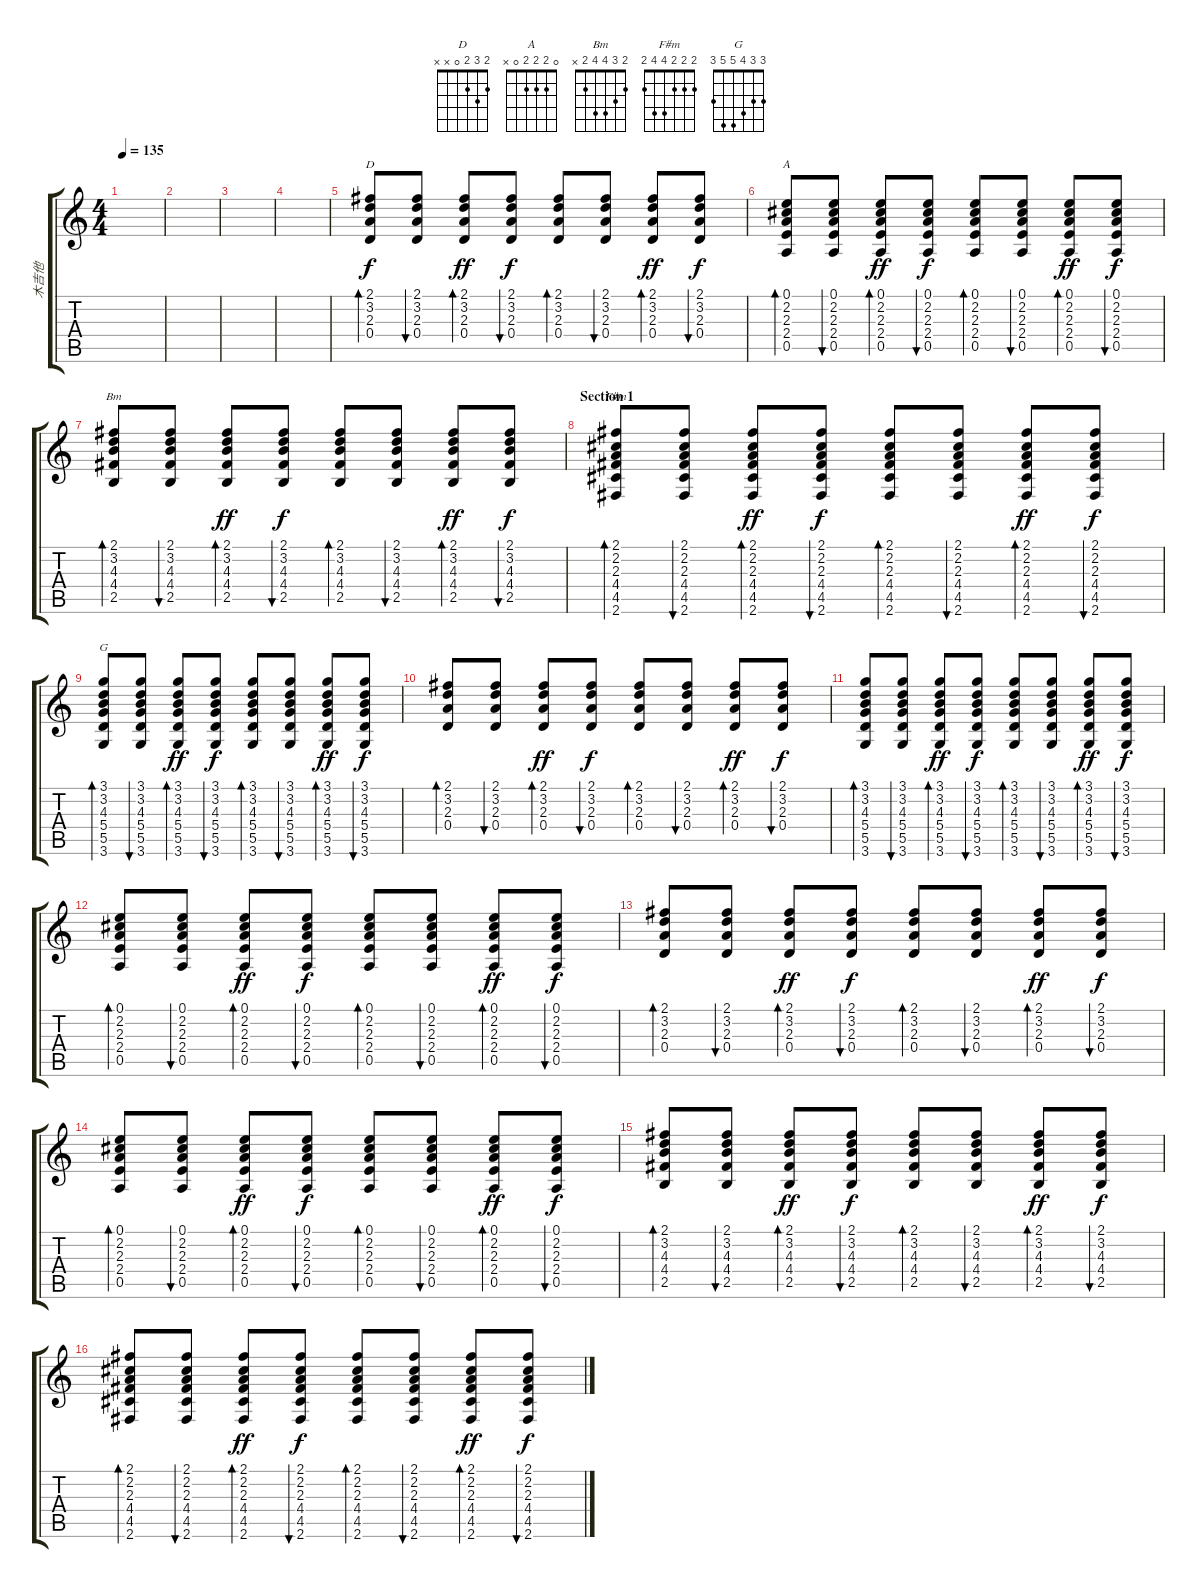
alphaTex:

\track ("木吉他" "木吉他") {instrument acousticguitarsteel}
\staff {score tabs}
\tuning (E4 B3 G3 D3 A2 E2) {hide}
\chord ("D" 2 3 2 0 x x)
\chord ("A" 0 2 2 2 0 x)
\chord ("Bm" 2 3 4 4 2 x)
\chord ("F#m" 2 2 2 4 4 2)
\chord ("G" 3 3 4 5 5 3)
\ts (4 4)
\tempo 135
\clef g2
\ks c
|
|
|
|
(2.1 3.2 2.3 0.4).8{bd 30 ch "D"} (2.1 3.2 2.3 0.4).8{bu 60} (2.1 3.2 2.3 0.4).8{bd 60 dy ff} (2.1 3.2 2.3 0.4).8{bu 60 dy f} (2.1 3.2 2.3 0.4).8{bd 60} (2.1 3.2 2.3 0.4).8{bu 60} (2.1 3.2 2.3 0.4).8{bd 60 dy ff} (2.1 3.2 2.3 0.4).8{bu 60 dy f} |
(0.1 2.2 2.3 2.4 0.5).8{bd 60 ch "A"} (0.1 2.2 2.3 2.4 0.5).8{bu 60} (0.1 2.2 2.3 2.4 0.5).8{bd 60 dy ff} (0.1 2.2 2.3 2.4 0.5).8{bu 60 dy f} (0.1 2.2 2.3 2.4 0.5).8{bd 60} (0.1 2.2 2.3 2.4 0.5).8{bu 60} (0.1 2.2 2.3 2.4 0.5).8{bd 60 dy ff} (0.1 2.2 2.3 2.4 0.5).8{bu 60 dy f} |
(2.1 3.2 4.3 4.4 2.5).8{bd 60 ch "Bm"} (2.1 3.2 4.3 4.4 2.5).8{bu 60} (2.1 3.2 4.3 4.4 2.5).8{bd 60 dy ff} (2.1 3.2 4.3 4.4 2.5).8{bu 60 dy f} (2.1 3.2 4.3 4.4 2.5).8{bd 60} (2.1 3.2 4.3 4.4 2.5).8{bu 60} (2.1 3.2 4.3 4.4 2.5).8{bd 60 dy ff} (2.1 3.2 4.3 4.4 2.5).8{bu 60 dy f} |
\section ("" "Section 1")
(2.1 2.2 2.3 4.4 4.5 2.6).8{bd 60 ch "F#m"} (2.1 2.2 2.3 4.4 4.5 2.6).8{bu 60} (2.1 2.2 2.3 4.4 4.5 2.6).8{bd 60 dy ff} (2.1 2.2 2.3 4.4 4.5 2.6).8{bu 60 dy f} (2.1 2.2 2.3 4.4 4.5 2.6).8{bd 60} (2.1 2.2 2.3 4.4 4.5 2.6).8{bu 60} (2.1 2.2 2.3 4.4 4.5 2.6).8{bd 60 dy ff} (2.1 2.2 2.3 4.4 4.5 2.6).8{bu 60 dy f} |
(3.1 3.2 4.3 5.4 5.5 3.6).8{bd 60 ch "G"} (3.1 3.2 4.3 5.4 5.5 3.6).8{bu 60} (3.1 3.2 4.3 5.4 5.5 3.6).8{bd 60 dy ff} (3.1 3.2 4.3 5.4 5.5 3.6).8{bu 60 dy f} (3.1 3.2 4.3 5.4 5.5 3.6).8{bd 60} (3.1 3.2 4.3 5.4 5.5 3.6).8{bu 60} (3.1 3.2 4.3 5.4 5.5 3.6).8{bd 60 dy ff} (3.1 3.2 4.3 5.4 5.5 3.6).8{bu 60 dy f} |
(2.1 3.2 2.3 0.4).8{bd 30} (2.1 3.2 2.3 0.4).8{bu 60} (2.1 3.2 2.3 0.4).8{bd 60 dy ff} (2.1 3.2 2.3 0.4).8{bu 60 dy f} (2.1 3.2 2.3 0.4).8{bd 60} (2.1 3.2 2.3 0.4).8{bu 60} (2.1 3.2 2.3 0.4).8{bd 60 dy ff} (2.1 3.2 2.3 0.4).8{bu 60 dy f} |
(3.1 3.2 4.3 5.4 5.5 3.6).8{bd 60} (3.1 3.2 4.3 5.4 5.5 3.6).8{bu 60} (3.1 3.2 4.3 5.4 5.5 3.6).8{bd 60 dy ff} (3.1 3.2 4.3 5.4 5.5 3.6).8{bu 60 dy f} (3.1 3.2 4.3 5.4 5.5 3.6).8{bd 60} (3.1 3.2 4.3 5.4 5.5 3.6).8{bu 60} (3.1 3.2 4.3 5.4 5.5 3.6).8{bd 60 dy ff} (3.1 3.2 4.3 5.4 5.5 3.6).8{bu 60 dy f} |
(0.1 2.2 2.3 2.4 0.5).8{bd 60} (0.1 2.2 2.3 2.4 0.5).8{bu 60} (0.1 2.2 2.3 2.4 0.5).8{bd 60 dy ff} (0.1 2.2 2.3 2.4 0.5).8{bu 60 dy f} (0.1 2.2 2.3 2.4 0.5).8{bd 60} (0.1 2.2 2.3 2.4 0.5).8{bu 60} (0.1 2.2 2.3 2.4 0.5).8{bd 60 dy ff} (0.1 2.2 2.3 2.4 0.5).8{bu 60 dy f} |
(2.1 3.2 2.3 0.4).8{bd 30} (2.1 3.2 2.3 0.4).8{bu 60} (2.1 3.2 2.3 0.4).8{bd 60 dy ff} (2.1 3.2 2.3 0.4).8{bu 60 dy f} (2.1 3.2 2.3 0.4).8{bd 60} (2.1 3.2 2.3 0.4).8{bu 60} (2.1 3.2 2.3 0.4).8{bd 60 dy ff} (2.1 3.2 2.3 0.4).8{bu 60 dy f} |
(0.1 2.2 2.3 2.4 0.5).8{bd 60} (0.1 2.2 2.3 2.4 0.5).8{bu 60} (0.1 2.2 2.3 2.4 0.5).8{bd 60 dy ff} (0.1 2.2 2.3 2.4 0.5).8{bu 60 dy f} (0.1 2.2 2.3 2.4 0.5).8{bd 60} (0.1 2.2 2.3 2.4 0.5).8{bu 60} (0.1 2.2 2.3 2.4 0.5).8{bd 60 dy ff} (0.1 2.2 2.3 2.4 0.5).8{bu 60 dy f} |
(2.1 3.2 4.3 4.4 2.5).8{bd 60} (2.1 3.2 4.3 4.4 2.5).8{bu 60} (2.1 3.2 4.3 4.4 2.5).8{bd 60 dy ff} (2.1 3.2 4.3 4.4 2.5).8{bu 60 dy f} (2.1 3.2 4.3 4.4 2.5).8{bd 60} (2.1 3.2 4.3 4.4 2.5).8{bu 60} (2.1 3.2 4.3 4.4 2.5).8{bd 60 dy ff} (2.1 3.2 4.3 4.4 2.5).8{bu 60 dy f} |
(2.1 2.2 2.3 4.4 4.5 2.6).8{bd 60} (2.1 2.2 2.3 4.4 4.5 2.6).8{bu 60} (2.1 2.2 2.3 4.4 4.5 2.6).8{bd 60 dy ff} (2.1 2.2 2.3 4.4 4.5 2.6).8{bu 60 dy f} (2.1 2.2 2.3 4.4 4.5 2.6).8{bd 60} (2.1 2.2 2.3 4.4 4.5 2.6).8{bu 60} (2.1 2.2 2.3 4.4 4.5 2.6).8{bd 60 dy ff} (2.1 2.2 2.3 4.4 4.5 2.6).8{bu 60 dy f}
